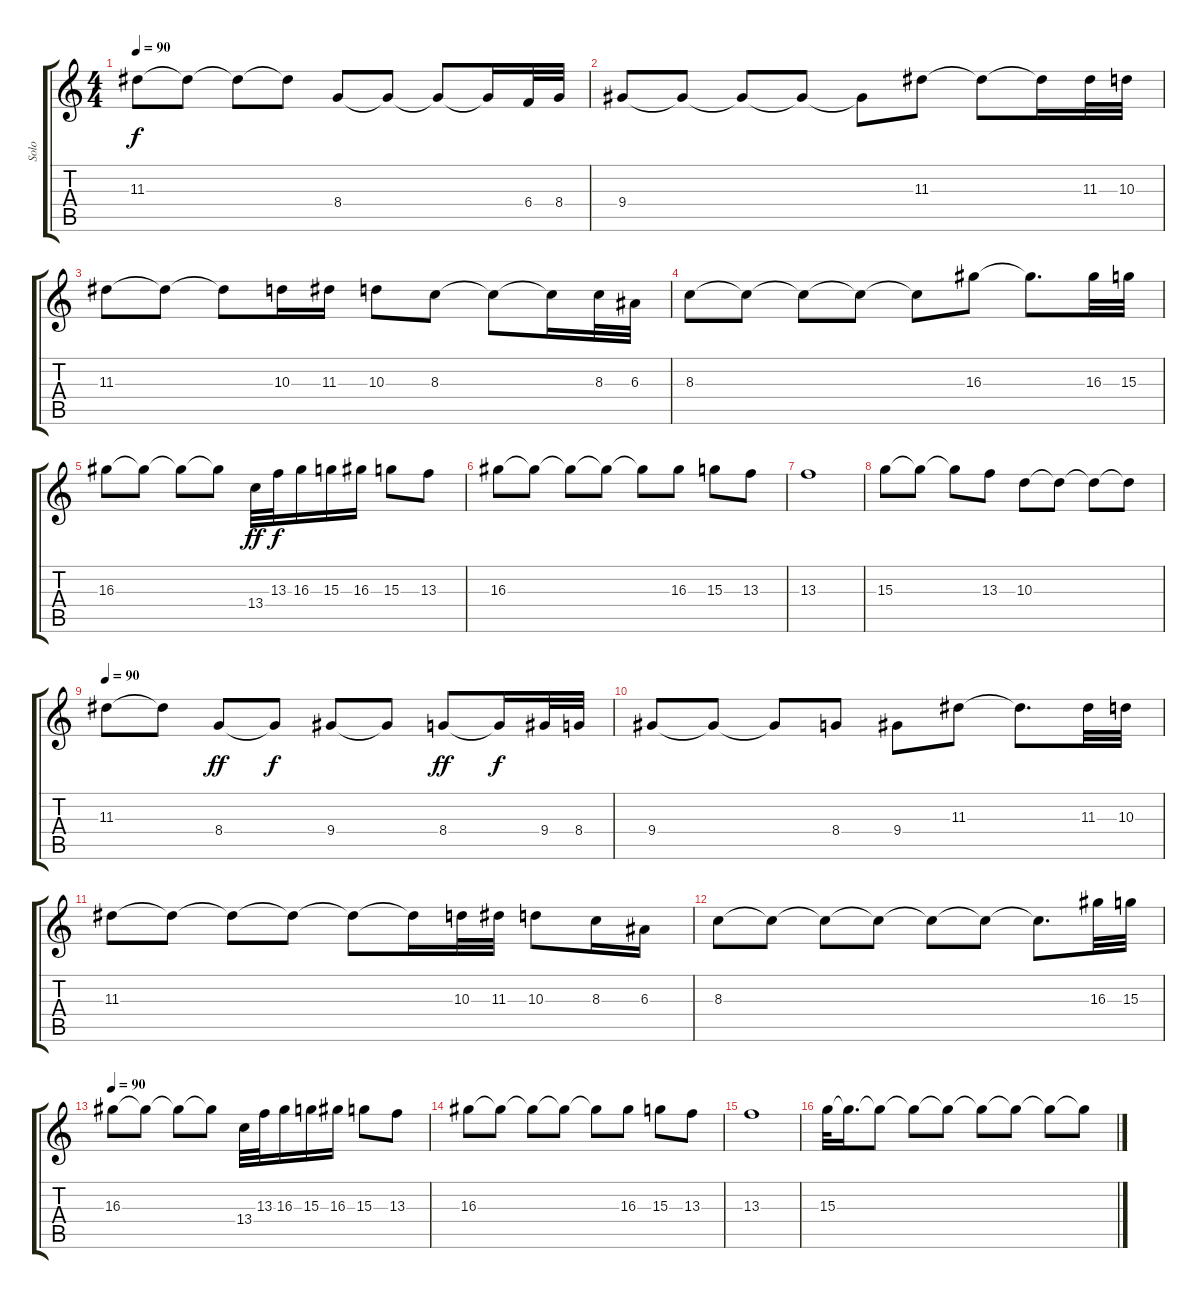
\track ("Solo" "Solo") {instrument overdrivenguitar}
\staff {score tabs}
\tuning (Db4 Ab3 E3 B2 Gb2 B1) {hide}
\ts (4 4)
\tempo 90
\clef g2
\ks c
11.3.8{dy f} 11.3{t}.8 11.3{t}.8 11.3{t}.8 8.4.8 8.4{t}.8 8.4{t}.8 8.4{t}.16 6.4.32 8.4.32 |
9.4.8 9.4{t}.8 9.4{t}.8 9.4{t}.8 9.4{t}.8 11.3.8 11.3{t}.8 11.3{t}.16 11.3.32 10.3.32 |
11.3.8 11.3{t}.8 11.3{t}.8 10.3.16 11.3.16 10.3.8 8.3.8 8.3{t}.8 8.3{t}.16 8.3.32 6.3.32 |
8.3.8 8.3{t}.8 8.3{t}.8 8.3{t}.8 8.3{t}.8 16.3.8 16.3{t}.8{d} 16.3.32 15.3.32 |
16.3.8 16.3{t}.8 16.3{t}.8 16.3{t}.8 13.4.32{dy ff} 13.3.32{dy f} 16.3.16 15.3.16 16.3.16 15.3.8 13.3.8 |
16.3.8 16.3{t}.8 16.3{t}.8 16.3{t}.8 16.3{t}.8 16.3.8 15.3.8 13.3.8 |
13.3.1 |
15.3.8 15.3{t}.8 15.3{t}.8 13.3.8 10.3.8 10.3{t}.8 10.3{t}.8 10.3{t}.8 |
\tempo 90
11.3.8 11.3{t}.8 8.4.8{dy ff} 8.4{t}.8{dy f} 9.4.8 9.4{t}.8 8.4.8{dy ff} 8.4{t}.16{dy f} 9.4.32 8.4.32 |
9.4.8 9.4{t}.8 9.4{t}.8 8.4.8 9.4.8 11.3.8 11.3{t}.8{d} 11.3.32 10.3.32 |
11.3.8 11.3{t}.8 11.3{t}.8 11.3{t}.8 11.3{t}.8 11.3{t}.16 10.3.32 11.3.32 10.3.8 8.3.16 6.3.16 |
8.3.8 8.3{t}.8 8.3{t}.8 8.3{t}.8 8.3{t}.8 8.3{t}.8 8.3{t}.8{d} 16.3.32 15.3.32 |
\tempo 90
16.3.8 16.3{t}.8 16.3{t}.8 16.3{t}.8 13.4.32 13.3.32 16.3.16 15.3.16 16.3.16 15.3.8 13.3.8 |
16.3.8 16.3{t}.8 16.3{t}.8 16.3{t}.8 16.3{t}.8 16.3.8 15.3.8 13.3.8 |
13.3.1 |
15.3.32 15.3{t}.16{d} 15.3{t}.8 15.3{t}.8 15.3{t}.8 15.3{t}.8 15.3{t}.8 15.3{t}.8 15.3{t}.8
